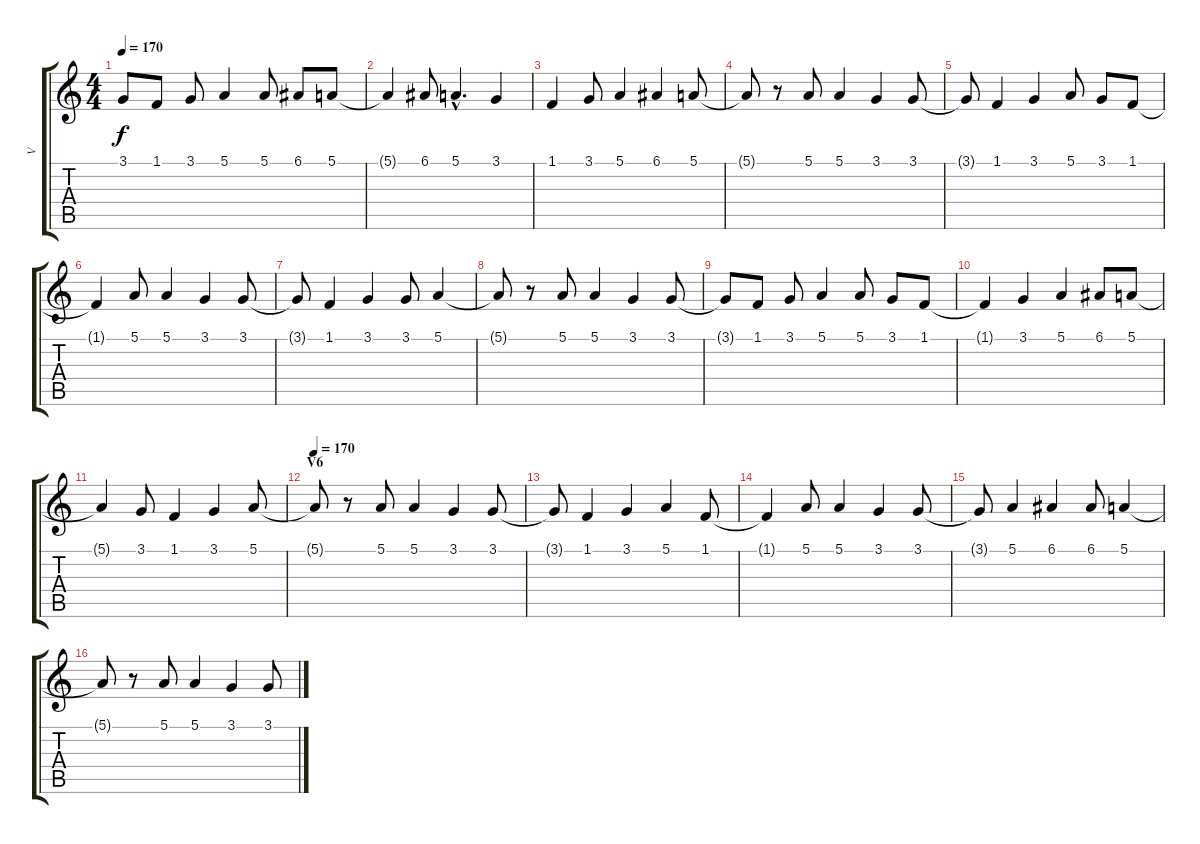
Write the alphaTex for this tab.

\track ("V" "V") {instrument frenchhorn}
\staff {score tabs}
\tuning (E4 B3 G3 D3 A2 E2) {hide}
\ts (4 4)
\tempo 170
\clef g2
\ks c
3.1{t}.8{dy f} 1.1.8 3.1.8 5.1.4 5.1.8 6.1.8 5.1.8 |
5.1{t}.4 6.1.8 5.1{hac}.4{d} 3.1.4 |
1.1.4 3.1.8 5.1.4 6.1.4 5.1.8 |
\section ("" "")
5.1{t}.8 r.8 5.1.8 5.1.4 3.1.4 3.1.8 |
3.1{t}.8 1.1.4 3.1.4 5.1.8 3.1.8 1.1.8 |
1.1{t}.4 5.1.8 5.1.4 3.1.4 3.1.8 |
3.1{t}.8 1.1.4 3.1.4 3.1.8 5.1.4 |
5.1{t}.8 r.8 5.1.8 5.1.4 3.1.4 3.1.8 |
3.1{t}.8 1.1.8 3.1.8 5.1.4 5.1.8 3.1.8 1.1.8 |
1.1{t}.4 3.1.4 5.1.4 6.1.8 5.1.8 |
5.1{t}.4 3.1.8 1.1.4 3.1.4 5.1.8 |
\section ("" "V6")
\tempo 170
5.1{t}.8 r.8 5.1.8 5.1.4 3.1.4 3.1.8 |
3.1{t}.8 1.1.4 3.1.4 5.1.4 1.1.8 |
1.1{t}.4 5.1.8 5.1.4 3.1.4 3.1.8 |
3.1{t}.8 5.1.4 6.1.4 6.1.8 5.1.4 |
5.1{t}.8 r.8 5.1.8 5.1.4 3.1.4 3.1.8
